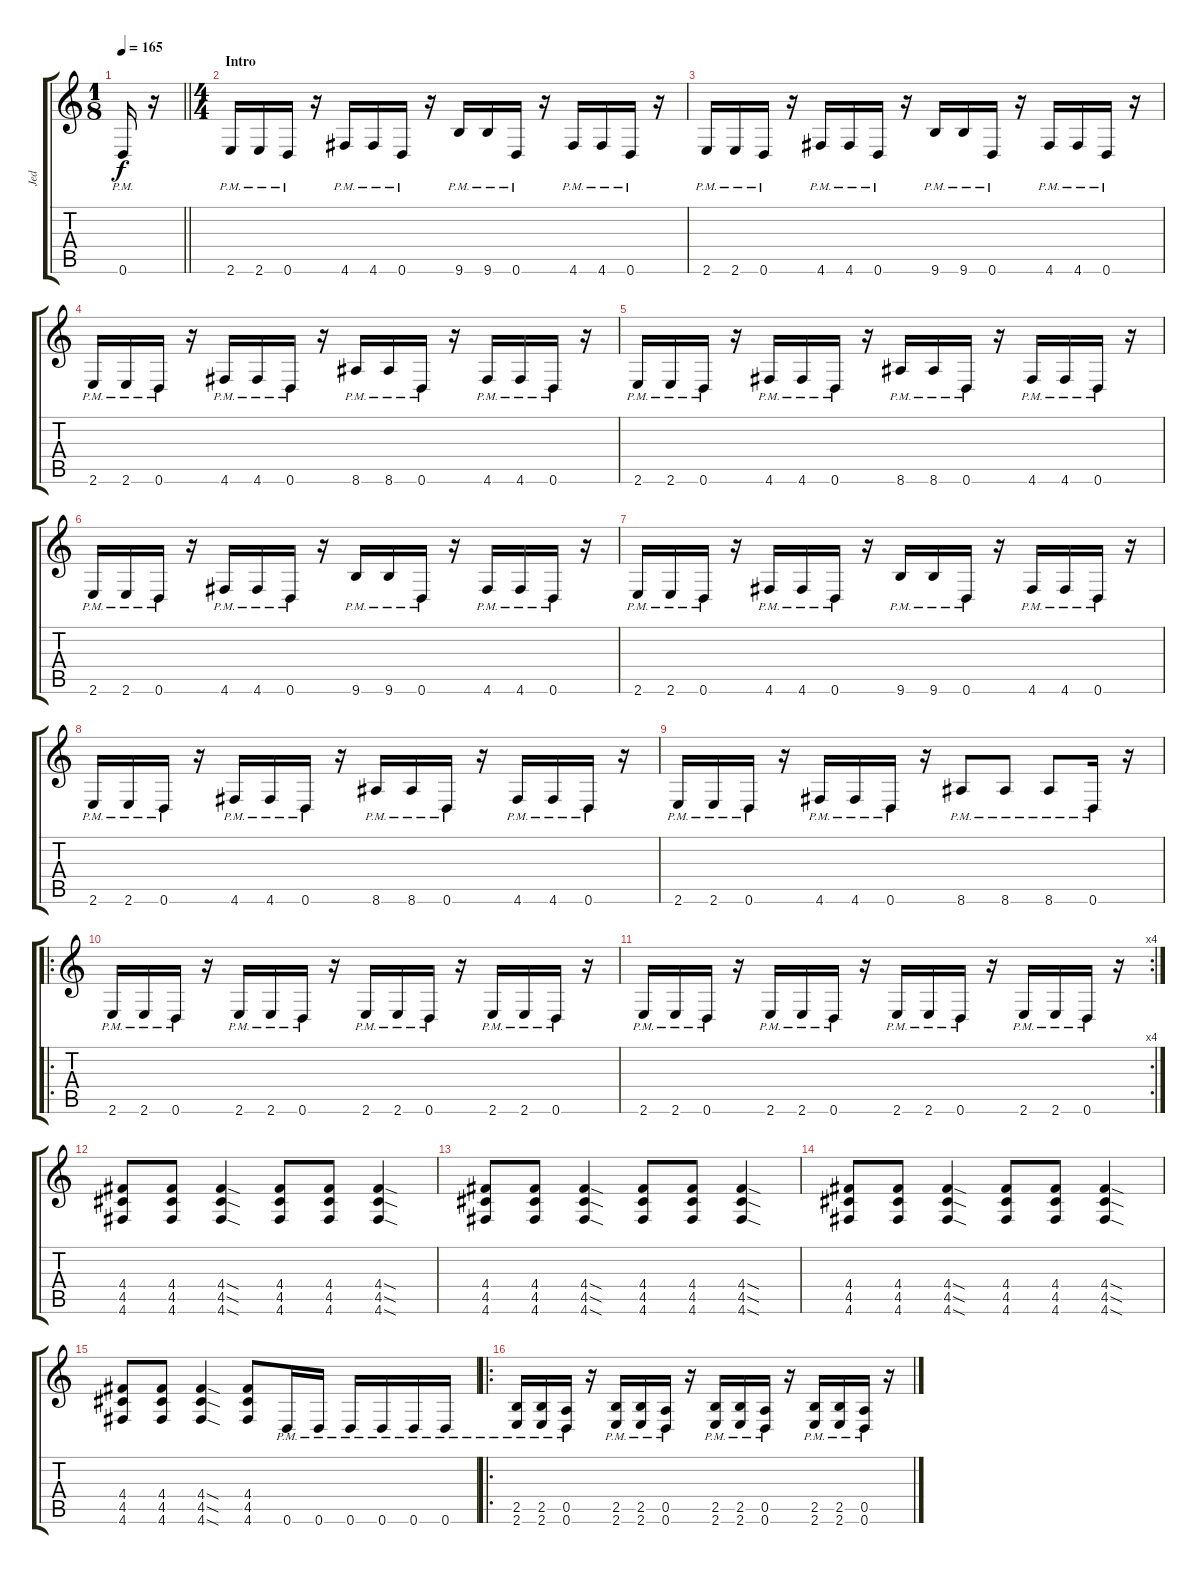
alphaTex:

\track ("Jed" "Jed") {instrument distortionguitar}
\staff {score tabs}
\tuning (E4 B3 G3 D3 A2 D2) {hide}
\ts (1 8)
\tempo 165
\clef g2
\barLineRight lightlight
\ks c
0.6{pm}.16{dy f instrument distortionguitar} r.16 |
\ts (4 4)
\section ("" "Intro")
2.6{pm}.16 2.6{pm}.16 0.6{pm}.16 r.16 4.6{pm}.16 4.6{pm}.16 0.6{pm}.16 r.16 9.6{pm}.16 9.6{pm}.16 0.6{pm}.16 r.16 4.6{pm}.16 4.6{pm}.16 0.6{pm}.16 r.16 |
2.6{pm}.16 2.6{pm}.16 0.6{pm}.16 r.16 4.6{pm}.16 4.6{pm}.16 0.6{pm}.16 r.16 9.6{pm}.16 9.6{pm}.16 0.6{pm}.16 r.16 4.6{pm}.16 4.6{pm}.16 0.6{pm}.16 r.16 |
2.6{pm}.16 2.6{pm}.16 0.6{pm}.16 r.16 4.6{pm}.16 4.6{pm}.16 0.6{pm}.16 r.16 8.6{pm}.16 8.6{pm}.16 0.6{pm}.16 r.16 4.6{pm}.16 4.6{pm}.16 0.6{pm}.16 r.16 |
2.6{pm}.16 2.6{pm}.16 0.6{pm}.16 r.16 4.6{pm}.16 4.6{pm}.16 0.6{pm}.16 r.16 8.6{pm}.16 8.6{pm}.16 0.6{pm}.16 r.16 4.6{pm}.16 4.6{pm}.16 0.6{pm}.16 r.16 |
2.6{pm}.16 2.6{pm}.16 0.6{pm}.16 r.16 4.6{pm}.16 4.6{pm}.16 0.6{pm}.16 r.16 9.6{pm}.16 9.6{pm}.16 0.6{pm}.16 r.16 4.6{pm}.16 4.6{pm}.16 0.6{pm}.16 r.16 |
2.6{pm}.16 2.6{pm}.16 0.6{pm}.16 r.16 4.6{pm}.16 4.6{pm}.16 0.6{pm}.16 r.16 9.6{pm}.16 9.6{pm}.16 0.6{pm}.16 r.16 4.6{pm}.16 4.6{pm}.16 0.6{pm}.16 r.16 |
2.6{pm}.16 2.6{pm}.16 0.6{pm}.16 r.16 4.6{pm}.16 4.6{pm}.16 0.6{pm}.16 r.16 8.6{pm}.16 8.6{pm}.16 0.6{pm}.16 r.16 4.6{pm}.16 4.6{pm}.16 0.6{pm}.16 r.16 |
2.6{pm}.16 2.6{pm}.16 0.6{pm}.16 r.16 4.6{pm}.16 4.6{pm}.16 0.6{pm}.16 r.16 8.6{pm}.8 8.6{pm}.8 8.6{pm}.8 0.6{pm}.16 r.16 |
\ro
2.6{pm}.16 2.6{pm}.16 0.6{pm}.16 r.16 2.6{pm}.16 2.6{pm}.16 0.6{pm}.16 r.16 2.6{pm}.16 2.6{pm}.16 0.6{pm}.16 r.16 2.6{pm}.16 2.6{pm}.16 0.6{pm}.16 r.16 |
\rc 4
2.6{pm}.16 2.6{pm}.16 0.6{pm}.16 r.16 2.6{pm}.16 2.6{pm}.16 0.6{pm}.16 r.16 2.6{pm}.16 2.6{pm}.16 0.6{pm}.16 r.16 2.6{pm}.16 2.6{pm}.16 0.6{pm}.16 r.16 |
(4.4 4.5 4.6).8 (4.4 4.5 4.6).8 (4.4{sod} 4.5{sod} 4.6{sod}).4 (4.4 4.5 4.6).8 (4.4 4.5 4.6).8 (4.4{sod} 4.5{sod} 4.6{sod}).4 |
(4.4 4.5 4.6).8 (4.4 4.5 4.6).8 (4.4{sod} 4.5{sod} 4.6{sod}).4 (4.4 4.5 4.6).8 (4.4 4.5 4.6).8 (4.4{sod} 4.5{sod} 4.6{sod}).4 |
(4.4 4.5 4.6).8 (4.4 4.5 4.6).8 (4.4{sod} 4.5{sod} 4.6{sod}).4 (4.4 4.5 4.6).8 (4.4 4.5 4.6).8 (4.4{sod} 4.5{sod} 4.6{sod}).4 |
(4.4 4.5 4.6).8 (4.4 4.5 4.6).8 (4.4{sod} 4.5{sod} 4.6{sod}).4 (4.4 4.5 4.6).8 0.6{pm}.16 0.6{pm}.16 0.6{pm}.16 0.6{pm}.16 0.6{pm}.16 0.6{pm}.16 |
\ro
(2.5{pm} 2.6{pm}).16 (2.5{pm} 2.6{pm}).16 (0.5{pm} 0.6{pm}).16 r.16 (2.5{pm} 2.6{pm}).16 (2.5{pm} 2.6{pm}).16 (0.5{pm} 0.6{pm}).16 r.16 (2.5{pm} 2.6{pm}).16 (2.5{pm} 2.6{pm}).16 (0.5{pm} 0.6{pm}).16 r.16 (2.5{pm} 2.6{pm}).16 (2.5{pm} 2.6{pm}).16 (0.5{pm} 0.6{pm}).16 r.16
